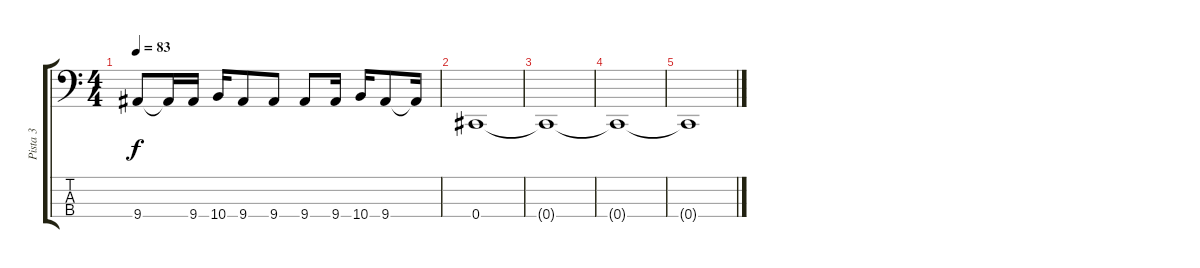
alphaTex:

\track ("Pista 3" "Pista 3") {instrument electricbassfinger}
\staff {score tabs}
\tuning (Gb2 Db2 Ab1 Db1) {hide}
\ts (4 4)
\tempo 83
\clef f4
\ks c
9.4.8{dy f} 9.4{t}.16 9.4.16 10.4.16 9.4.8 9.4.8 9.4.8 9.4.16 10.4.16 9.4.8 9.4{t}.16 |
0.4.1 |
0.4{t}.1 |
0.4{t}.1 |
0.4{t}.1
